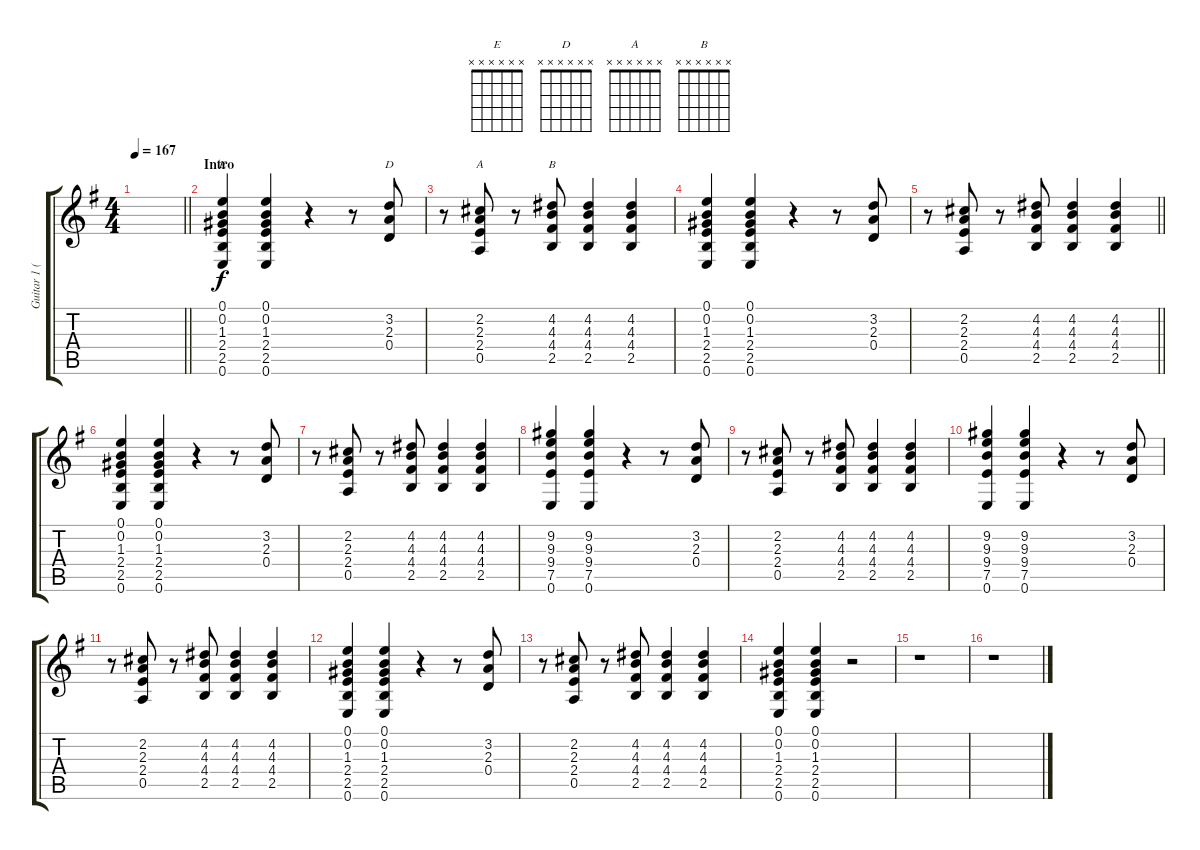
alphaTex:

\track ("Guitar 1 (left)" "Guitar 1 (") {instrument overdrivenguitar}
\staff {score tabs}
\tuning (E4 B3 G3 D3 A2 E2) {hide}
\chord ("E" x x x x x x)
\chord ("D" x x x x x x)
\chord ("A" x x x x x x)
\chord ("B" x x x x x x)
\ts (4 4)
\tempo 167
\clef g2
\barLineRight lightlight
\ks eminor
|
\section ("" "Intro")
(0.1 0.2 1.3 2.4 2.5 0.6).4{ch "E"} (0.1 0.2 1.3 2.4 2.5 0.6).4 r.4 r.8 (3.2 2.3 0.4).8{ch "D"} |
r.8 (2.2 2.3 2.4 0.5).8{ch "A"} r.8 (4.2 4.3 4.4 2.5).8{ch "B"} (4.2 4.3 4.4 2.5).4 (4.2 4.3 4.4 2.5).4 |
(0.1 0.2 1.3 2.4 2.5 0.6).4 (0.1 0.2 1.3 2.4 2.5 0.6).4 r.4 r.8 (3.2 2.3 0.4).8 |
\barLineRight lightlight
r.8 (2.2 2.3 2.4 0.5).8 r.8 (4.2 4.3 4.4 2.5).8 (4.2 4.3 4.4 2.5).4 (4.2 4.3 4.4 2.5).4 |
(0.1 0.2 1.3 2.4 2.5 0.6).4 (0.1 0.2 1.3 2.4 2.5 0.6).4 r.4 r.8 (3.2 2.3 0.4).8 |
r.8 (2.2 2.3 2.4 0.5).8 r.8 (4.2 4.3 4.4 2.5).8 (4.2 4.3 4.4 2.5).4 (4.2 4.3 4.4 2.5).4 |
(9.2 9.3 9.4 7.5 0.6).4 (9.2 9.3 9.4 7.5 0.6).4 r.4 r.8 (3.2 2.3 0.4).8 |
r.8 (2.2 2.3 2.4 0.5).8 r.8 (4.2 4.3 4.4 2.5).8 (4.2 4.3 4.4 2.5).4 (4.2 4.3 4.4 2.5).4 |
(9.2 9.3 9.4 7.5 0.6).4 (9.2 9.3 9.4 7.5 0.6).4 r.4 r.8 (3.2 2.3 0.4).8 |
r.8 (2.2 2.3 2.4 0.5).8 r.8 (4.2 4.3 4.4 2.5).8 (4.2 4.3 4.4 2.5).4 (4.2 4.3 4.4 2.5).4 |
(0.1 0.2 1.3 2.4 2.5 0.6).4 (0.1 0.2 1.3 2.4 2.5 0.6).4 r.4 r.8 (3.2 2.3 0.4).8 |
r.8 (2.2 2.3 2.4 0.5).8 r.8 (4.2 4.3 4.4 2.5).8 (4.2 4.3 4.4 2.5).4 (4.2 4.3 4.4 2.5).4 |
(0.1 0.2 1.3 2.4 2.5 0.6).4 (0.1 0.2 1.3 2.4 2.5 0.6).4 r.2 |
r.1 |
r.1
